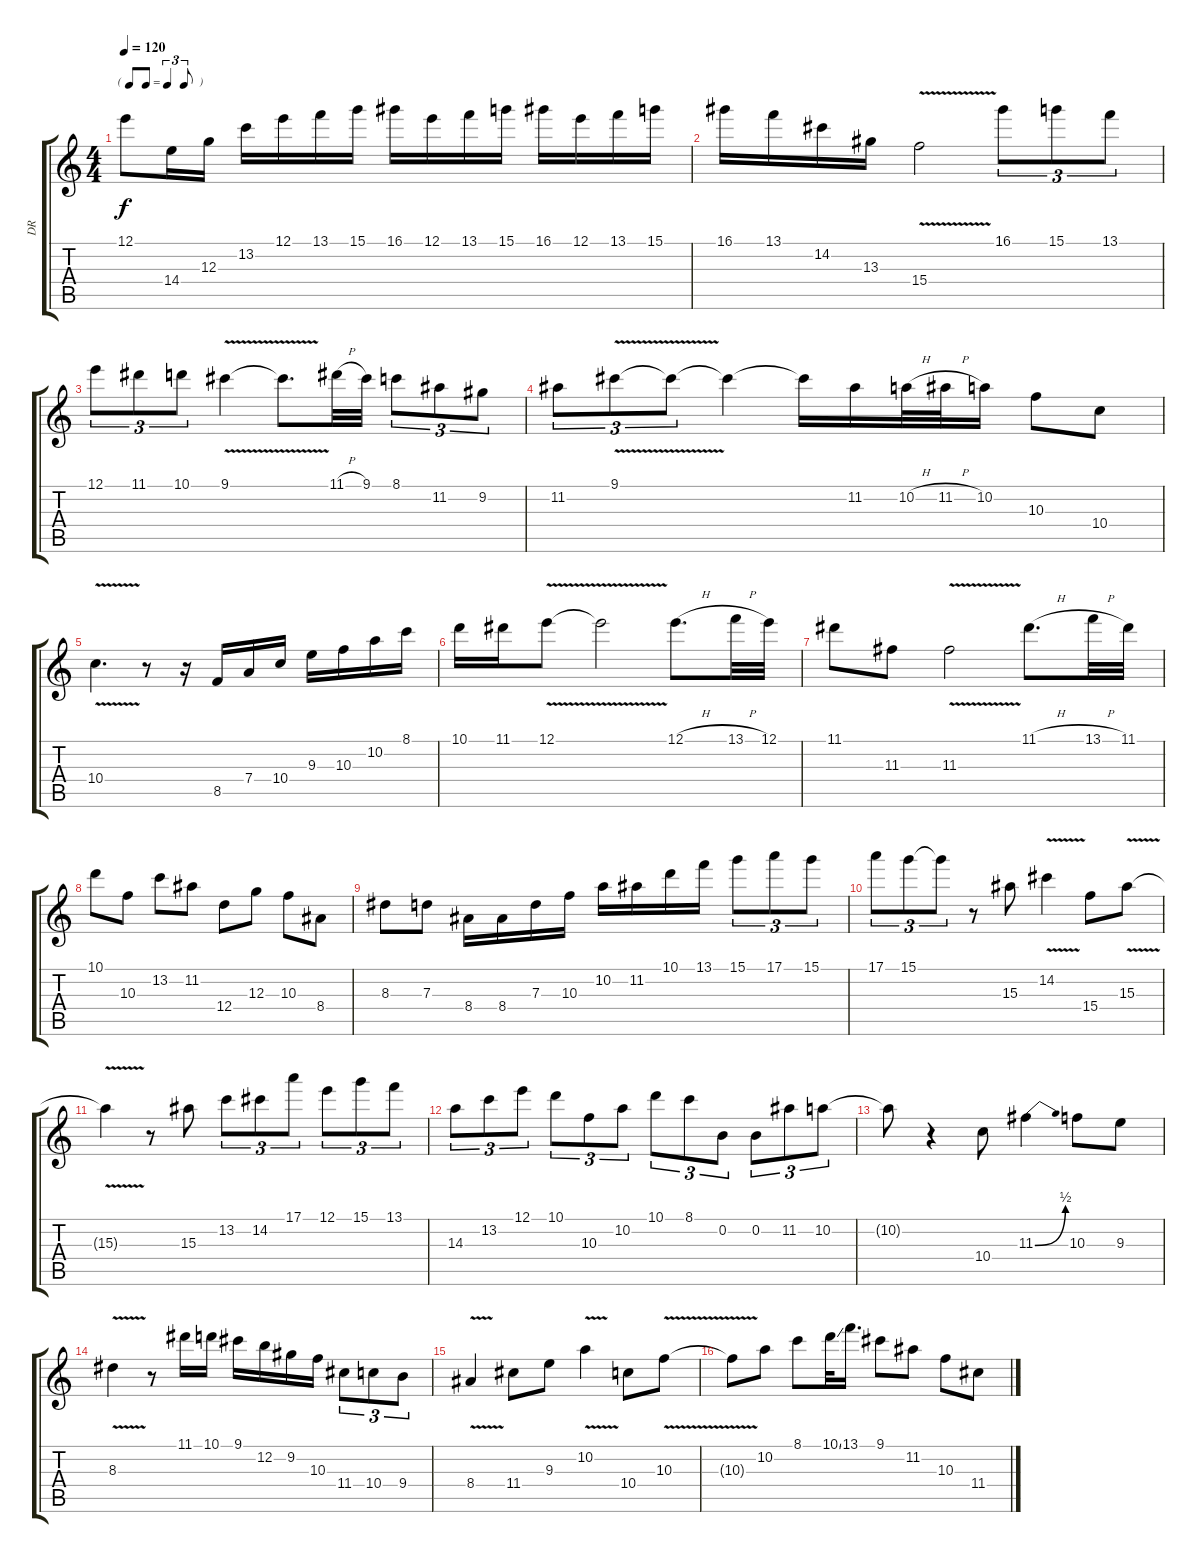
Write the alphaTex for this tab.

\track ("DR" "DR") {instrument acousticguitarsteel}
\staff {score tabs}
\tuning (E4 B3 G3 D3 A2 E2) {hide}
\ts (4 4)
\tf triplet8th
\tempo 120
\clef g2
\ks c
12.1.8{dy f} 14.4.16 12.3.16 13.2.16 12.1.16 13.1.16 15.1.16 16.1.16 12.1.16 13.1.16 15.1.16 16.1.16 12.1.16 13.1.16 15.1.16 |
16.1.16 13.1.16 14.2.16 13.3.16 15.4{v}.2 16.1.8{tu (3 2)} 15.1.8{tu (3 2)} 13.1.8{tu (3 2)} |
12.1.8{tu (3 2)} 11.1.8{tu (3 2)} 10.1.8{tu (3 2)} 9.1{v}.4 9.1{t}.8{d} 11.1{h}.32 9.1.32 8.1.8{tu (3 2)} 11.2.8{tu (3 2)} 9.2.8{tu (3 2)} |
11.2.8{tu (3 2)} 9.1{v}.8{tu (3 2)} 9.1{t}.8{tu (3 2)} 9.1{t}.4 9.1{t}.16 11.2.16 10.2{h}.32 11.2{h}.32 10.2.16 10.3.8 10.4.8 |
10.4{v}.4{d} r.8 r.16 8.5.16 7.4.16 10.4.16 9.3.16 10.3.16 10.2.16 8.1.16 |
10.1.16 11.1.16 12.1{v}.8 12.1{t}.2 12.1{h}.8{d} 13.1{h}.32 12.1.32 |
11.1.8 11.3.8 11.3{v}.2 11.1{h}.8{d} 13.1{h}.32 11.1.32 |
10.1.8 10.3.8 13.2.8 11.2.8 12.4.8 12.3.8 10.3.8 8.4.8 |
8.3.8 7.3.8 8.4.16 8.4.16 7.3.16 10.3.16 10.2.16 11.2.16 10.1.16 13.1.16 15.1.8{tu (3 2)} 17.1.8{tu (3 2)} 15.1.8{tu (3 2)} |
17.1.8{tu (3 2)} 15.1.8{tu (3 2)} 15.1{t}.8{tu (3 2)} r.8 15.3.8 14.2{v}.4 15.4.8 15.3{v}.8 |
15.3{t}.4 r.8 15.3.8 13.2.8{tu (3 2)} 14.2.8{tu (3 2)} 17.1.8{tu (3 2)} 12.1.8{tu (3 2)} 15.1.8{tu (3 2)} 13.1.8{tu (3 2)} |
14.3.8{tu (3 2)} 13.2.8{tu (3 2)} 12.1.8{tu (3 2)} 10.1.8{tu (3 2)} 10.3.8{tu (3 2)} 10.2.8{tu (3 2)} 10.1.8{tu (3 2)} 8.1.8{tu (3 2)} 0.2.8{tu (3 2)} 0.2.8{tu (3 2)} 11.2.8{tu (3 2)} 10.2.8{tu (3 2)} |
10.2{t}.8 r.4 10.4.8 11.3{be (bend 0 0 60 2)}.4 10.3.8 9.3.8 |
8.3{v}.4 r.8 11.1.16 10.1.16 9.1.16 12.2.16 9.2.16 10.3.16 11.4.8{tu (3 2)} 10.4.8{tu (3 2)} 9.4.8{tu (3 2)} |
8.4{v}.4 11.4.8 9.3.8 10.2{v}.4 10.4.8 10.3{v}.8 |
10.3{t}.8 10.2.8 8.1.8 10.1{ss}.32 13.1.16{d} 9.1.8 11.2.8 10.3.8 11.4.8
